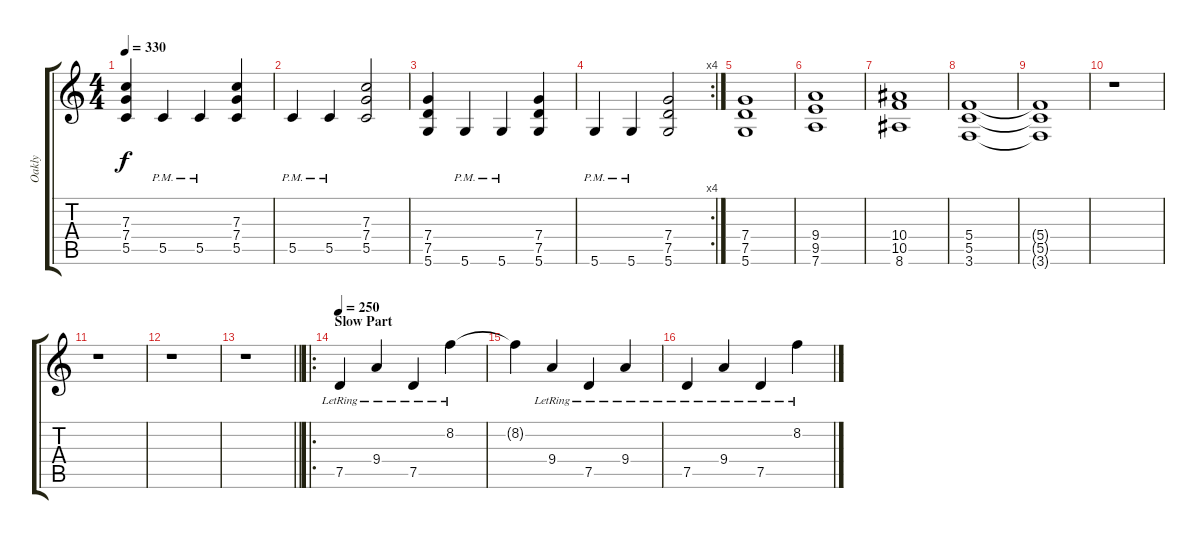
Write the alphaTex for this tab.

\track ("Oakly" "Oakly") {instrument distortionguitar}
\staff {score tabs}
\tuning (D4 A3 F3 C3 G2 D2) {hide}
\ts (4 4)
\tempo 330
\clef g2
\ks c
(7.3 7.4 5.5).4{dy f} 5.5{pm}.4 5.5{pm}.4 (7.3 7.4 5.5).4 |
5.5{pm}.4 5.5{pm}.4 (7.3 7.4 5.5).2 |
(7.4 7.5 5.6).4 5.6{pm}.4 5.6{pm}.4 (7.4 7.5 5.6).4 |
\rc 4
5.6{pm}.4 5.6{pm}.4 (7.4 7.5 5.6).2 |
(7.4 7.5 5.6).1 |
(9.4 9.5 7.6).1 |
(10.4 10.5 8.6).1 |
(5.4 5.5 3.6).1 |
(5.4{t} 5.5{t} 3.6{t}).1 |
r.1 |
r.1 |
r.1 |
\barLineRight lightlight
r.1 |
\ro
\section ("" "Slow Part")
\tempo 250
7.5{lr}.4{instrument electricguitarclean} 9.4{lr}.4 7.5{lr}.4 8.2{lr}.4 |
8.2{t}.4 9.4{lr}.4 7.5{lr}.4 9.4{lr}.4 |
7.5{lr}.4 9.4{lr}.4 7.5{lr}.4 8.2{lr}.4
